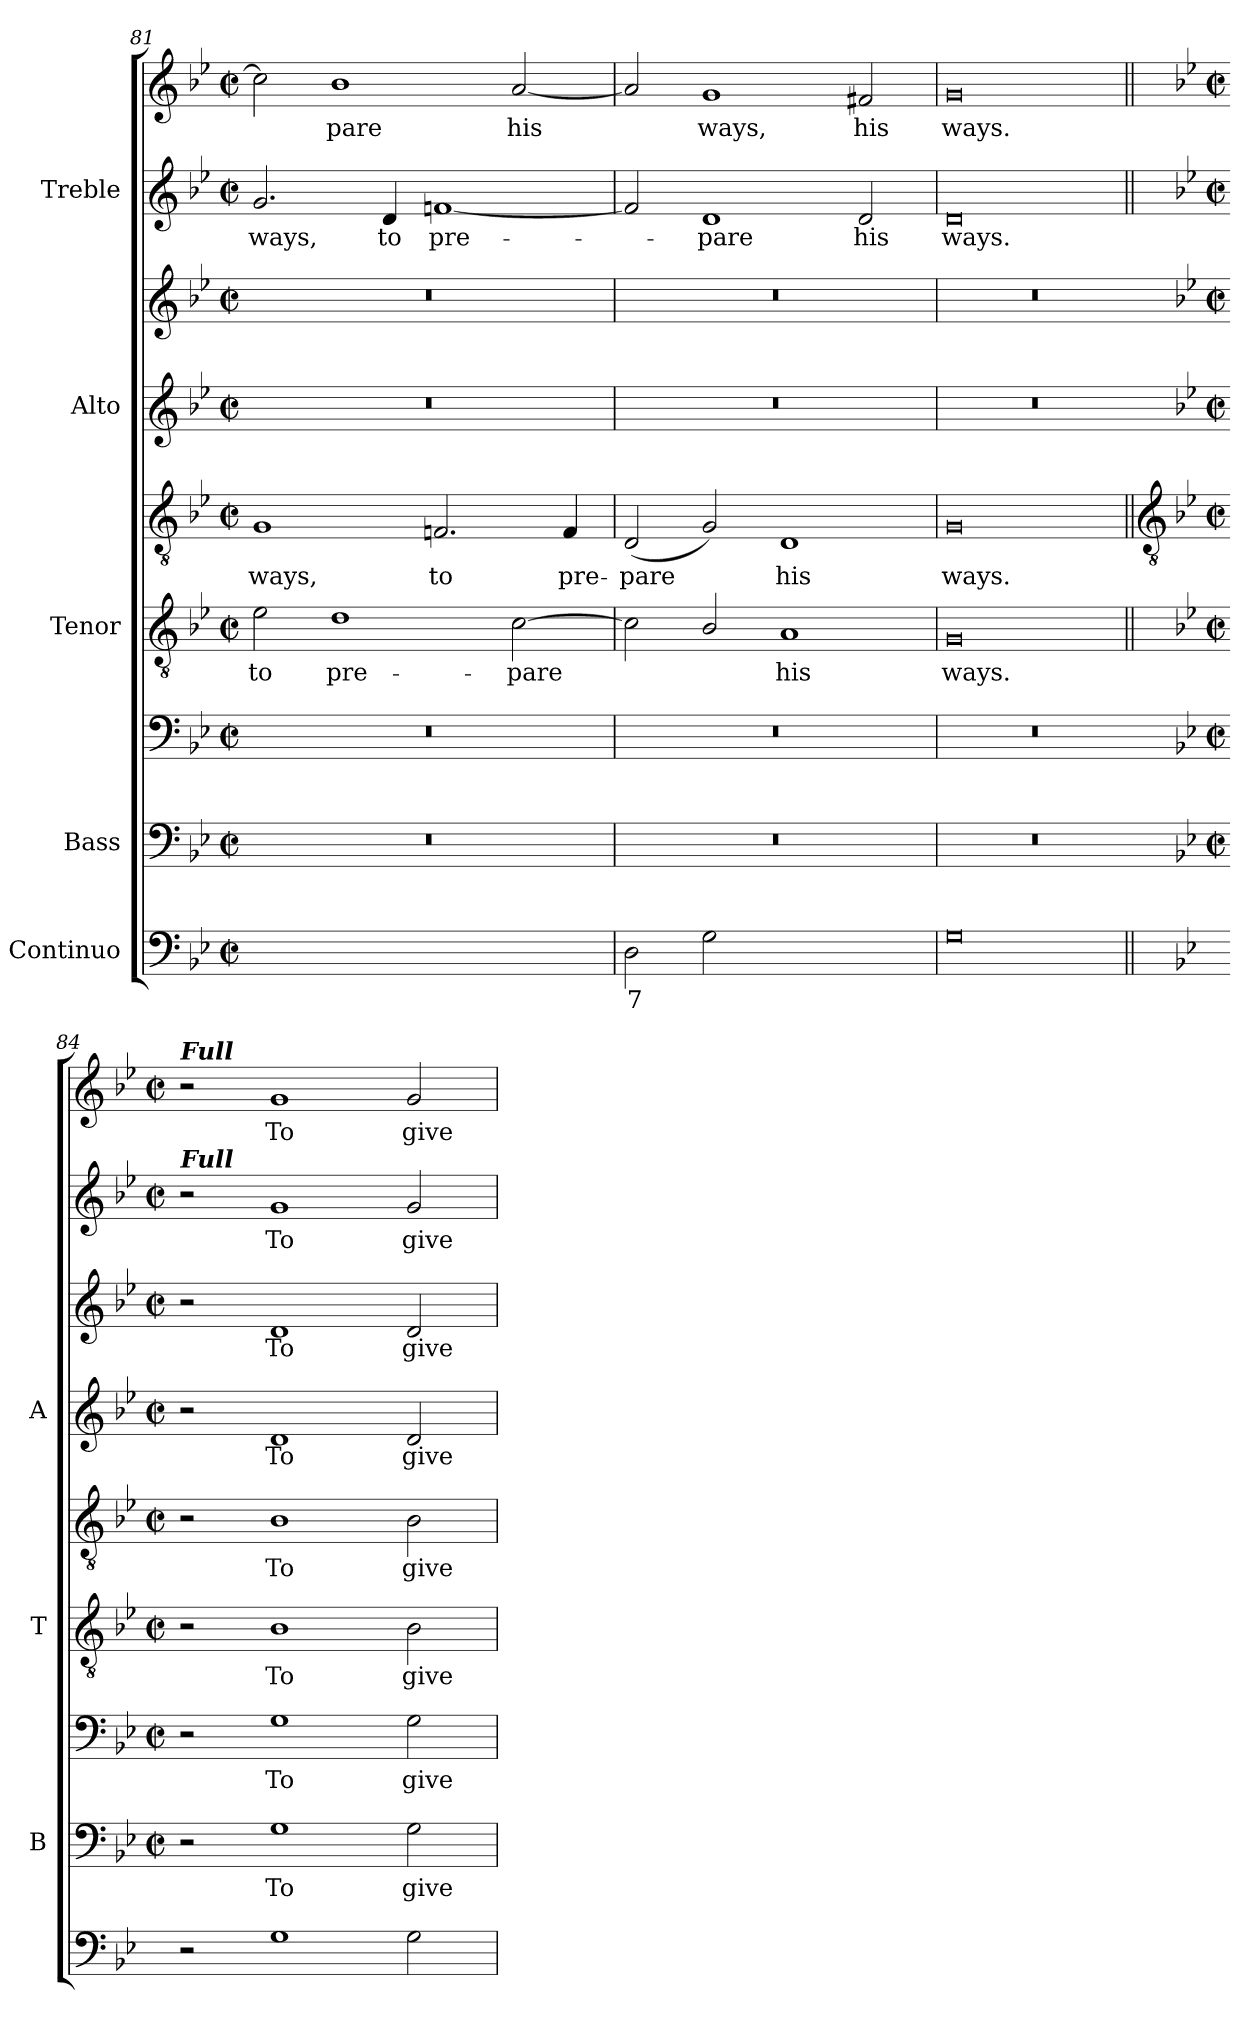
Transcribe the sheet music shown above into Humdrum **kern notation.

**kern	**text	**text	**kern	**text	**kern	**text	**kern	**text	**kern	**text	**kern	**text	**kern	**text	**kern	**text	**kern	**text
*part5	*part5	*part5	*part4	*part4	*part4	*part4	*part3	*part3	*part3	*part3	*part2	*part2	*part2	*part2	*part1	*part1	*part1	*part1
*staff9	*staff9	*staff9	*staff8	*staff8	*staff7	*staff7	*staff6	*staff6	*staff5	*staff5	*staff4	*staff4	*staff3	*staff3	*staff2	*staff2	*staff1	*staff1
*I"Continuo	*	*	*I"Bass	*	*	*	*I"Tenor	*	*	*	*I"Alto	*	*	*	*I"Treble	*	*	*
*	*	*	*I'B	*	*	*	*I'T	*	*	*	*I'A	*	*	*	*	*	*	*
*clefF4	*	*	*clefF4	*	*clefF4	*	*clefGv2	*	*clefGv2	*	*clefG2	*	*clefG2	*	*clefG2	*	*clefG2	*
*k[b-e-]	*	*	*k[b-e-]	*	*k[b-e-]	*	*k[b-e-]	*	*k[b-e-]	*	*k[b-e-]	*	*k[b-e-]	*	*k[b-e-]	*	*k[b-e-]	*
*B-:	*	*	*B-:	*	*B-:	*	*B-:	*	*B-:	*	*B-:	*	*B-:	*	*B-:	*	*B-:	*
*M4/2	*	*	*M4/2	*	*M4/2	*	*M4/2	*	*M4/2	*	*M4/2	*	*M4/2	*	*M4/2	*	*M4/2	*
*met(c|)	*	*	*met(c|)	*	*met(c|)	*	*met(c|)	*	*met(c|)	*	*met(c|)	*	*met(c|)	*	*met(c|)	*	*met(c|)	*
=81	=81	=81	=81	=81	=81	=81	=81	=81	=81	=81	=81	=81	=81	=81	=81	=81	=81	=81
!	!LO:LY:b	!LO:LY:b	!	!	!	!	!	!LO:LY:b	!	!LO:LY:b	!	!	!	!	!	!LO:LY:b	!	!
[2Gyy	6	4	0r	.	0r	.	2e-	-to	1G	ways,	0r	.	0r	.	2.g	ways,	2cc]	.
!	!LO:LY:b	!LO:LY:b	!	!	!	!	!	!LO:LY:b	!	!	!	!	!	!	!	!	!	!LO:LY:b
2Gyy]	5	3	.	.	.	.	1d	pre-	.	.	.	.	.	.	.	.	1b-	pare
!	!	!	!	!	!	!	!	!	!	!	!	!	!	!	!	!LO:LY:b	!	!
.	.	.	.	.	.	.	.	.	.	.	.	.	.	.	4d	to	.	.
!	!LO:LY:b	!LO:LY:b	!	!	!	!	!	!	!	!LO:LY:b	!	!	!	!	!	!LO:LY:b	!	!
[2Fyy	6	4	.	.	.	.	.	.	2.Fn	to	.	.	.	.	[1fn	pre-	.	.
!	!LO:LY:b	!LO:LY:b	!	!	!	!	!	!LO:LY:b	!	!	!	!	!	!	!	!	!	!LO:LY:b
2Fyy]	5	3	.	.	.	.	[2c	-pare	.	.	.	.	.	.	.	.	[2a	his
!	!	!	!	!	!	!	!	!	!	!LO:LY:b	!	!	!	!	!	!	!	!
.	.	.	.	.	.	.	.	.	4F	pre-	.	.	.	.	.	.	.	.
=82	=82	=82	=82	=82	=82	=82	=82	=82	=82	=82	=82	=82	=82	=82	=82	=82	=82	=82
!	!LO:LY:b	!	!	!	!	!	!	!	!	!LO:LY:b	!	!	!	!	!	!	!	!
2D	7	.	0r	.	0r	.	2c]	.	(<2D	pare	0r	.	0r	.	2f]	.	2a]	.
!	!	!	!	!	!	!	!	!	!	!	!	!	!	!	!	!LO:LY:b	!	!LO:LY:b
2G	.	.	.	.	.	.	2B-/	.	2G)	.	.	.	.	.	1d	pare	1g	ways,
!	!LO:LY:b	!	!	!	!	!	!	!LO:LY:b	!	!LO:LY:b	!	!	!	!	!	!	!	!
[2Dyy	4	.	.	.	.	.	1A	his	1D	his	.	.	.	.	.	.	.	.
!	!LO:LY:b	!	!	!	!	!	!	!	!	!	!	!	!	!	!	!LO:LY:b	!	!LO:LY:b
2Dyy]	3	.	.	.	.	.	.	.	.	.	.	.	.	.	2d	his	2f#X	his
=83	=83	=83	=83	=83	=83	=83	=83	=83	=83	=83	=83	=83	=83	=83	=83	=83	=83	=83
!	!	!	!	!	!	!	!	!LO:LY:b	!	!LO:LY:b	!	!	!	!	!	!LO:LY:b	!	!LO:LY:b
0G	.	.	0r	.	0r	.	0G	ways.	0G	ways.	0r	.	0r	.	0d	ways.	0g	ways.
!!LO:LB:g=z
=84||	=84||	=84||	=84	=84||	=84	=84||	=84||	=84||	=84||	=84||	=84	=84||	=84	=84||	=84||	=84||	=84||	=84||
*	*	*	*	*	*	*	*	*	*clefGv2	*	*	*	*	*	*	*	*	*
*	*	*	*k[b-e-]	*	*k[b-e-]	*	*k[b-e-]	*	*k[b-e-]	*	*k[b-e-]	*	*k[b-e-]	*	*k[b-e-]	*	*k[b-e-]	*
*	*	*	*B-:	*	*B-:	*	*B-:	*	*B-:	*	*B-:	*	*B-:	*	*B-:	*	*B-:	*
*	*	*	*M4/2	*	*M4/2	*	*M4/2	*	*M4/2	*	*M4/2	*	*M4/2	*	*M4/2	*	*M4/2	*
*	*	*	*met(c|)	*	*met(c|)	*	*met(c|)	*	*met(c|)	*	*met(c|)	*	*met(c|)	*	*met(c|)	*	*met(c|)	*
!	!	!	!	!	!	!	!	!	!	!	!	!	!	!	!	!	!LO:TX:a:Bi:t=Full	!
!	!	!	!	!	!	!	!	!	!	!	!	!	!	!	!LO:TX:a:Bi:t=Full	!	!	!
2r	.	.	2r	.	2r	.	2r	.	2r	.	2r	.	2r	.	2r	.	2r	.
!	!	!	!	!LO:LY:b	!	!LO:LY:b	!	!LO:LY:b	!	!LO:LY:b	!	!LO:LY:b	!	!LO:LY:b	!	!LO:LY:b	!	!LO:LY:b
1G	.	.	1G	To	1G	To	1B-	To	1B-	To	1d	To	1d	To	1g	To	1g	To
!	!	!	!	!LO:LY:b	!	!LO:LY:b	!	!LO:LY:b	!	!LO:LY:b	!	!LO:LY:b	!	!LO:LY:b	!	!LO:LY:b	!	!LO:LY:b
2G	.	.	2G	give	2G	give	2B-	give	2B-	give	2d	give	2d	give	2g	give	2g	give
=	=	=	=	=	=	=	=	=	=	=	=	=	=	=	=	=	=	=
*-	*-	*-	*-	*-	*-	*-	*-	*-	*-	*-	*-	*-	*-	*-	*-	*-	*-	*-
